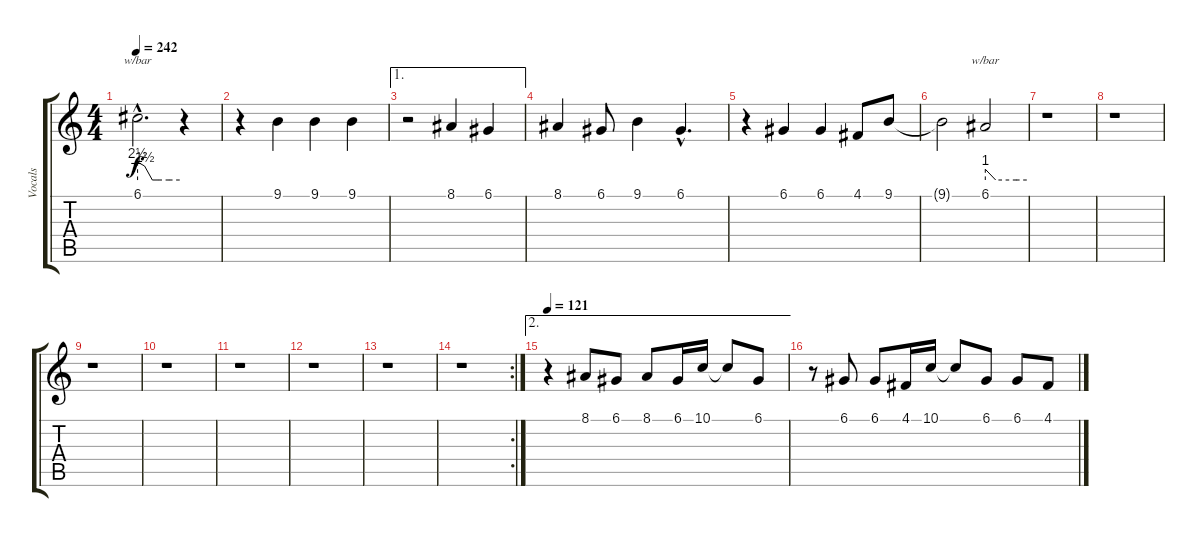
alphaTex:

\track ("Vocals" "Vocals") {instrument lead2sawtooth}
\staff {score tabs}
\tuning (D4 A3 F3 C3 G2 D2) {hide}
\ts (4 4)
\tempo 242
\clef g2
\ks c
6.1{hac}.2{d tbe (custom default 0 10 10 6 21 0 30 0 45 0 60 0) dy f} r.4 |
r.4 9.1.4 9.1.4 9.1.4 |
\ae 1
r.2 8.1.4 6.1.4 |
8.1.4 6.1.8 9.1.4 6.1{hac}.4{d} |
r.4 6.1.4 6.1.4 4.1.8 9.1.8 |
9.1{t}.2 6.1.2{tbe (custom default 0 4 15 0 45 0 60 0)} |
r.1 |
r.1 |
r.1 |
r.1 |
r.1 |
r.1 |
r.1 |
\rc 2
r.1 |
\ae 2
\tempo 121
r.4 8.1.8 6.1.8 8.1.8 6.1.16 10.1.16 10.1{t}.8 6.1.8 |
r.8 6.1.8 6.1.8 4.1.16 10.1.16 10.1{t}.8 6.1.8 6.1.8 4.1.8
